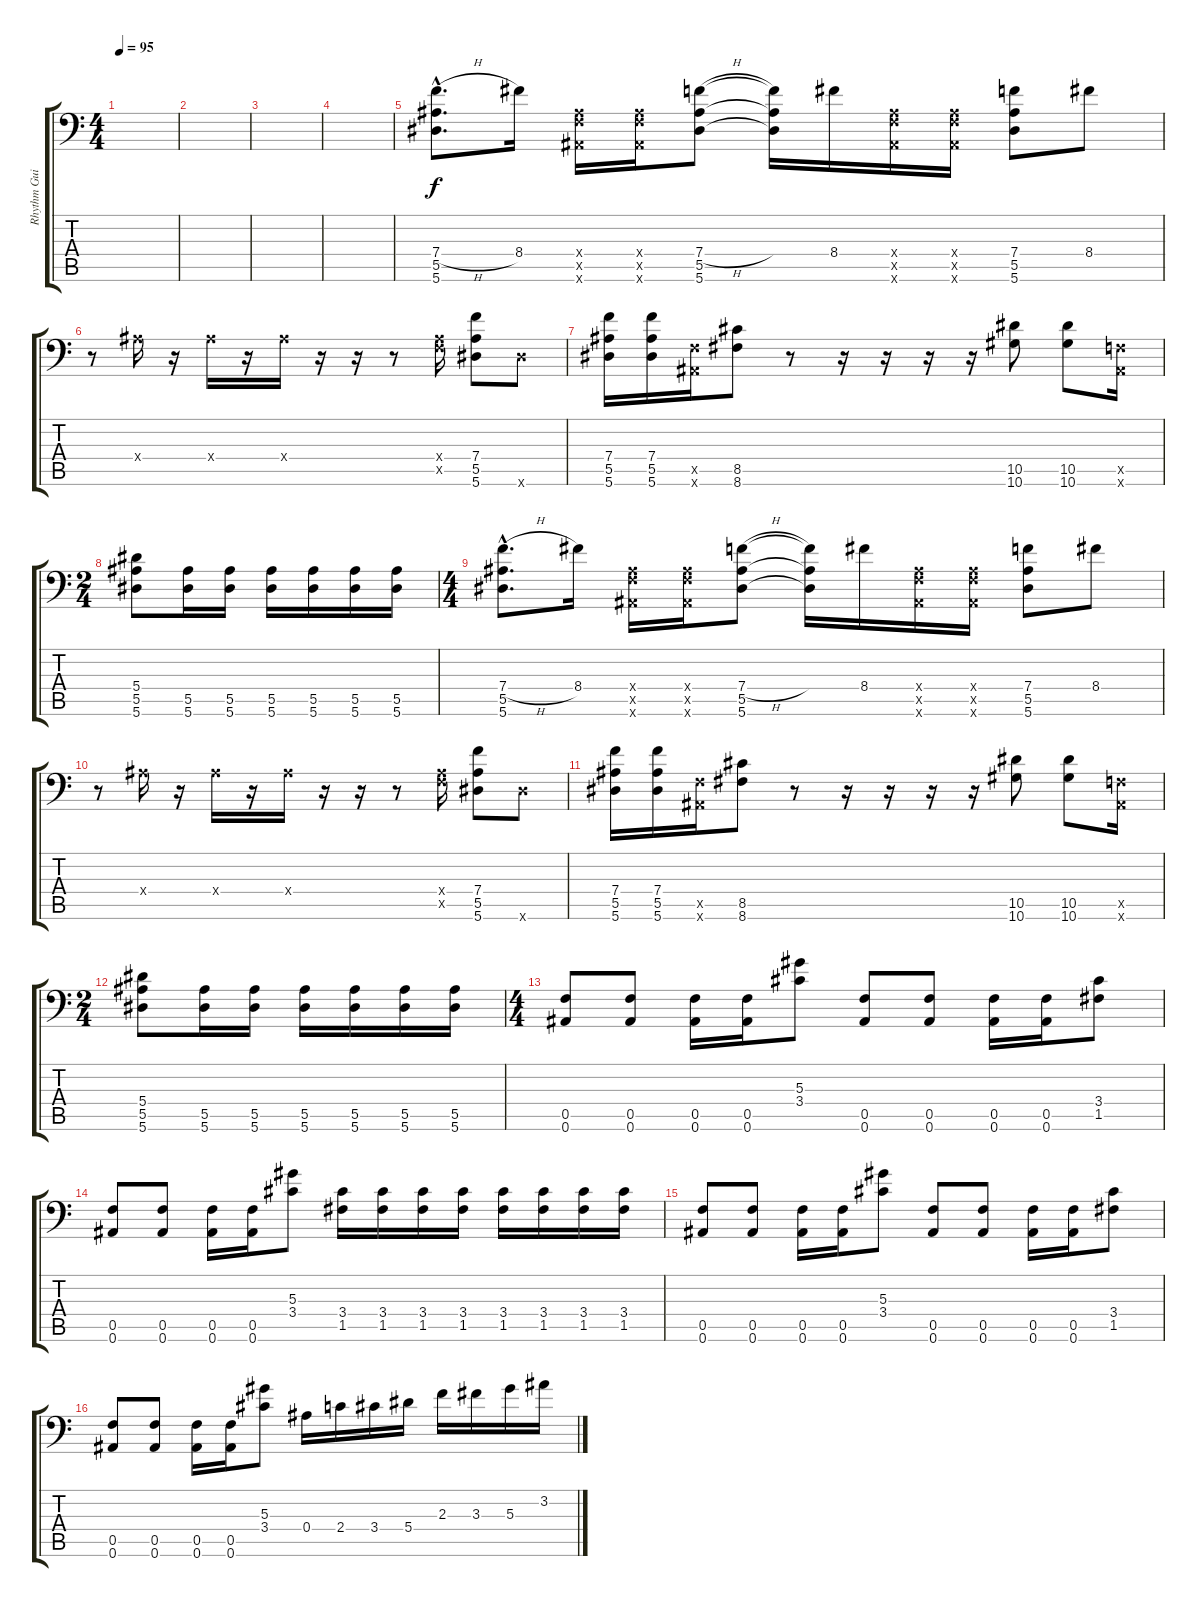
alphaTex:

\track ("Rhythm Guitar" "Rhythm Gui") {instrument overdrivenguitar}
\staff {score tabs}
\tuning (C4 G3 Eb3 Bb2 F2 Bb1) {hide}
\ts (4 4)
\tempo 95
\clef f4
\ks c
|
|
|
|
(7.4{h hac} 5.5{hac} 5.6{hac}).8{d} 8.4.16 (0.4{x} 0.5{x} 0.6{x}).16 (0.4{x} 0.5{x} 0.6{x}).16 (7.4{h} 5.5 5.6).8 (7.4{t} 5.5{t} 5.6{t}).16 8.4.16 (0.4{x} 0.5{x} 0.6{x}).16 (0.4{x} 0.5{x} 0.6{x}).16 (7.4 5.5 5.6).8 8.4.8 |
r.8 0.4{x}.16 r.16 0.4{x}.16 r.16 0.4{x}.16 r.16 r.16 r.8 (0.4{x} 0.5{x}).16 (7.4 5.5 5.6).8 5.6{x}.8 |
(7.4 5.5 5.6).16 (7.4 5.5 5.6).16 (0.5{x} 0.6{x}).16 (8.5 8.6).8 r.8 r.16 r.16 r.16 r.16 (10.5 10.6).8 (10.5 10.6).8 (0.5{x} 0.6{x}).16 |
\ts (2 4)
(5.4 5.5 5.6).8 (5.5 5.6).16 (5.5 5.6).16 (5.5 5.6).16 (5.5 5.6).16 (5.5 5.6).16 (5.5 5.6).16 |
\ts (4 4)
(7.4{h hac} 5.5{hac} 5.6{hac}).8{d} 8.4.16 (0.4{x} 0.5{x} 0.6{x}).16 (0.4{x} 0.5{x} 0.6{x}).16 (7.4{h} 5.5 5.6).8 (7.4{t} 5.5{t} 5.6{t}).16 8.4.16 (0.4{x} 0.5{x} 0.6{x}).16 (0.4{x} 0.5{x} 0.6{x}).16 (7.4 5.5 5.6).8 8.4.8 |
r.8 0.4{x}.16 r.16 0.4{x}.16 r.16 0.4{x}.16 r.16 r.16 r.8 (0.4{x} 0.5{x}).16 (7.4 5.5 5.6).8 5.6{x}.8 |
(7.4 5.5 5.6).16 (7.4 5.5 5.6).16 (0.5{x} 0.6{x}).16 (8.5 8.6).8 r.8 r.16 r.16 r.16 r.16 (10.5 10.6).8 (10.5 10.6).8 (0.5{x} 0.6{x}).16 |
\ts (2 4)
(5.4 5.5 5.6).8 (5.5 5.6).16 (5.5 5.6).16 (5.5 5.6).16 (5.5 5.6).16 (5.5 5.6).16 (5.5 5.6).16 |
\ts (4 4)
(0.5 0.6).8 (0.5 0.6).8 (0.5 0.6).16 (0.5 0.6).16 (5.3 3.4).8 (0.5 0.6).8 (0.5 0.6).8 (0.5 0.6).16 (0.5 0.6).16 (3.4 1.5).8 |
(0.5 0.6).8 (0.5 0.6).8 (0.5 0.6).16 (0.5 0.6).16 (5.3 3.4).8 (3.4 1.5).16 (3.4 1.5).16 (3.4 1.5).16 (3.4 1.5).16 (3.4 1.5).16 (3.4 1.5).16 (3.4 1.5).16 (3.4 1.5).16 |
(0.5 0.6).8 (0.5 0.6).8 (0.5 0.6).16 (0.5 0.6).16 (5.3 3.4).8 (0.5 0.6).8 (0.5 0.6).8 (0.5 0.6).16 (0.5 0.6).16 (3.4 1.5).8 |
(0.5 0.6).8 (0.5 0.6).8 (0.5 0.6).16 (0.5 0.6).16 (5.3 3.4).8 0.4.16 2.4.16 3.4.16 5.4.16 2.3.16 3.3.16 5.3.16 3.2.16
